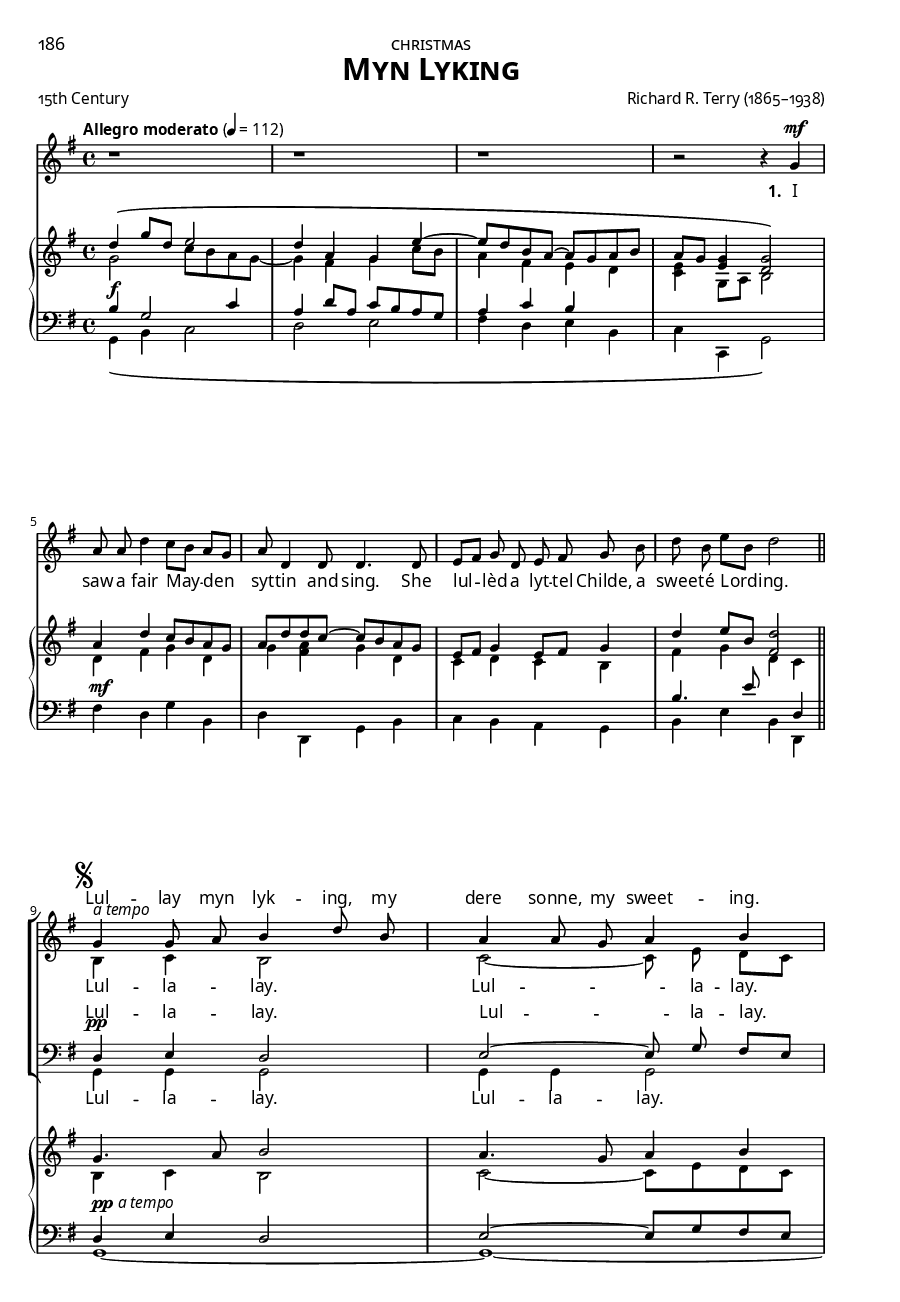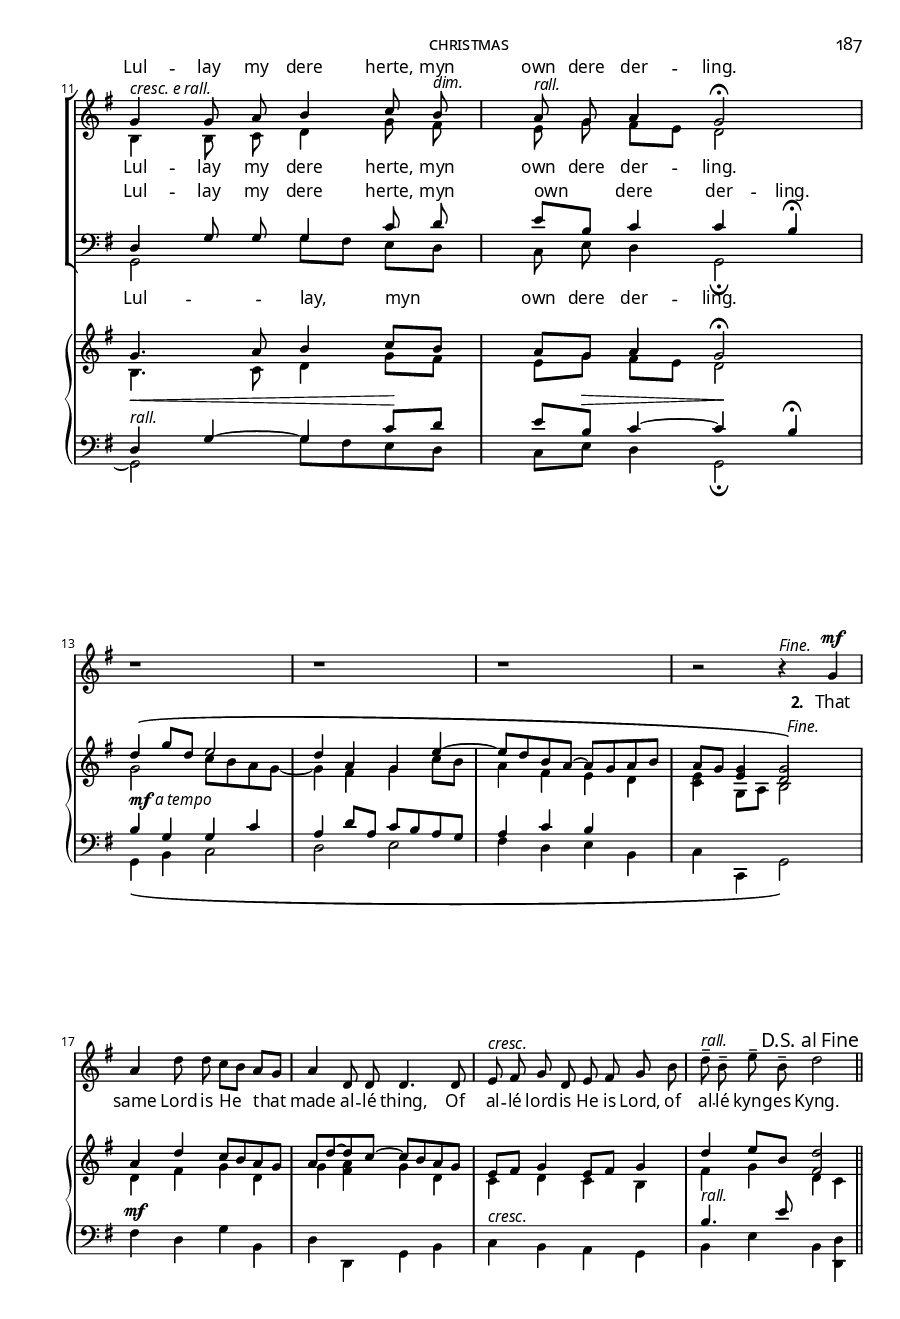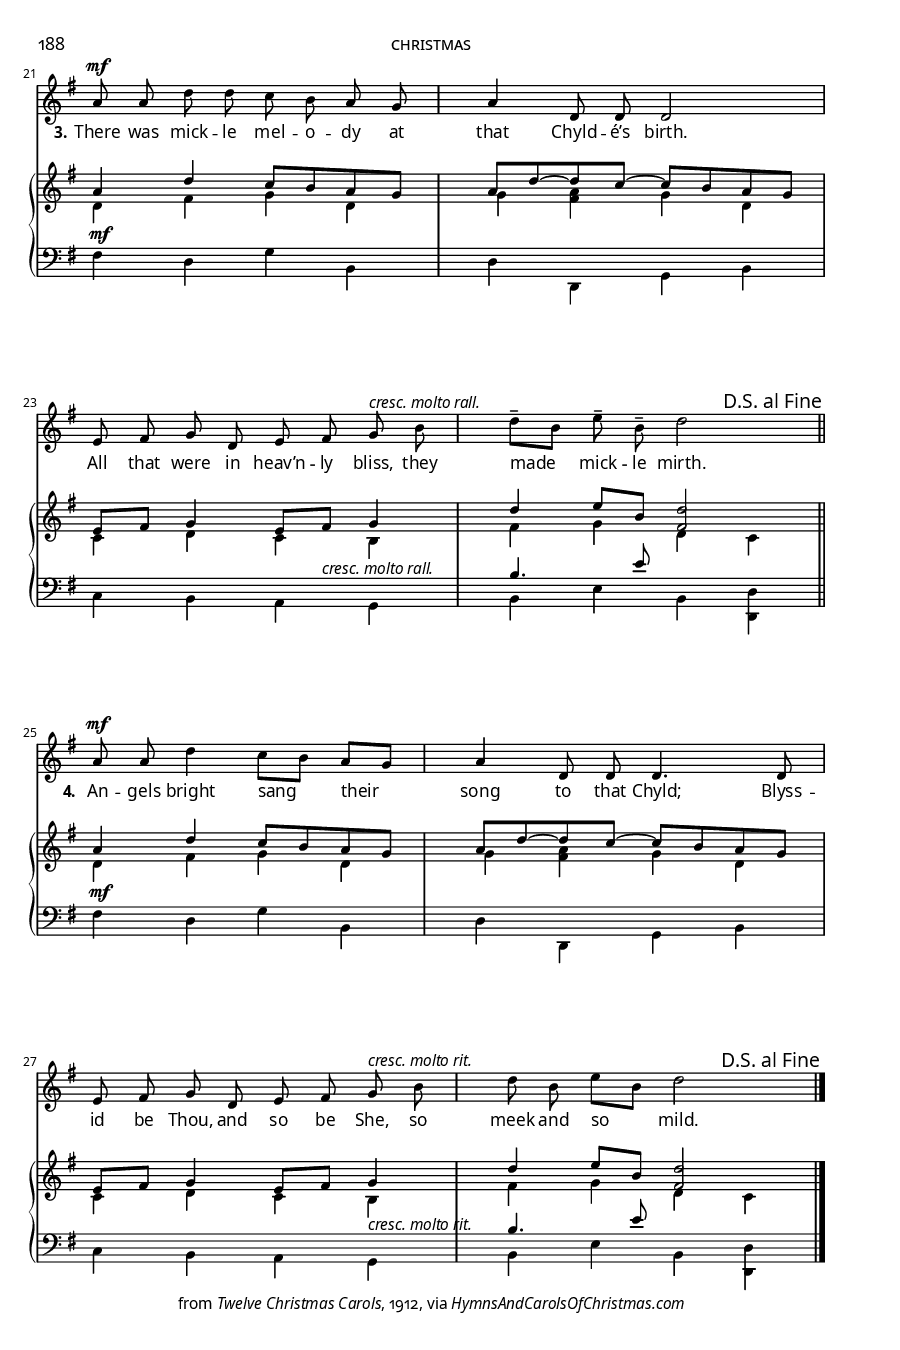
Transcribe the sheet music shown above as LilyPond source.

\version "2.14.2"
\include "util.ly"
\header {
  title = \markup{\override #'(font-name . "Garamond Premier Pro Semibold"){ \abs-fontsize #15 \smallCapsOldStyle"Myn Lyking"}}
  poet = \markup\oldStyleNum"15th Century"
  composer = \markup\oldStyleNum"Richard R. Terry (1865–1938)"
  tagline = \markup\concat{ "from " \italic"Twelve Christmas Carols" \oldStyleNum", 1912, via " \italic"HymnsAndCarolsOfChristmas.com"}
}
\paper {
  paper-height = 9\in
  paper-width = 6\in
  indent = 0\in
  %system-system-spacing = #'((basic-distance . 10) (padding . 0))
  system-system-spacing =
    #'((basic-distance . 0)
       (minimum-distance . 0)
       (padding . -5)
       (stretchability . 100))
  ragged-last-bottom = ##f
  ragged-bottom = ##f
  two-sided = ##t
  inner-margin = 0.5\in
  outer-margin = 0.25\in
  top-margin = 0.25\in
  bottom-margin = 0.25\in
  first-page-number = #186
  print-first-page-number = ##t
  headerLine = \markup{\override #'(font-name . "Garamond Premier Pro") \smallCapsOldStyle"christmas"}
  oddHeaderMarkup = \markup\fill-line{
     \override #'(font-name . "Garamond Premier Pro")\abs-fontsize #8.5
     \combine 
        \fill-line{"" \on-the-fly #print-page-number-check-first
        \oldStylePageNum""
        }
        \fill-line{\headerLine}
  }
  evenHeaderMarkup = \markup {
     \override #'(font-name . "Garamond Premier Pro")\abs-fontsize #8.5
     \combine
        \on-the-fly #print-page-number-check-first
        \oldStylePageNum""
        \fill-line{\headerLine}
  }
}
#(set-global-staff-size 13.5) \paper{ #(define fonts (make-pango-font-tree "GoudyOlSt BT" "Garamond Premier Pro" "Garamond Premier Pro" (/ 13.5 20))) }
global = {
  \key g \major
  \time 4/4
  \autoBeamOff
  \override DynamicLineSpanner #'staff-padding = #0.0
  \override DynamicLineSpanner #'Y-extent = #'(-0 . 0)
  \mergeDifferentlyHeadedOn
  \mergeDifferentlyDottedOn
}
verseRests = { r1 | r1 | r1 | r2 r4 }
verseRestsII = { r1 | r1 | r1 | r2 r4^\markup\italic"Fine." }
verseMusic = \relative c'' {
  g4^\mf |
  
  a8 a d4 c8[ b] a[ g] |
  a d,4 d8 d4. d8 |
  e[ fis] g d e fis g b |
  d b e[ b] d2 \bar "||" \break
}
verseMusicII = \relative c'' {
  g4^\mf |
  
  a4 d8 d c8[ b] a[ g] |
  a4 d,8 d d4. d8 |
  e^\markup\italic"cresc." fis g d e fis g b |
  d--^\markup\italic"rall." b-- e-- b-- d2 \bar "||" 
  \once \override Score.RehearsalMark #'break-visibility = #end-of-line-visible
  \once \override Score.RehearsalMark #'self-alignment-X = #RIGHT
  \mark "D.S. al Fine"
  \break 
  
  a8^\mf a d d c8 b a g |
  a4 d,8 d d2 |
  e8 fis g d e fis g^\markup\italic"cresc. molto rall." b |
  d[-- b] e-- b-- d2 \bar "||"
  \once \override Score.RehearsalMark #'break-visibility = #end-of-line-visible
  \once \override Score.RehearsalMark #'self-alignment-X = #RIGHT
  \mark "D.S. al Fine"
  \break 
  
  a8^\mf a d4 c8[ b] a[ g] |
  a4 d,8 d d4. d8 |
  e fis g d e fis g^\markup\italic"cresc. molto rit." b |
  d b e[ b] d2 \bar "|."
  \once \override Score.RehearsalMark #'break-visibility = #end-of-line-visible
  \once \override Score.RehearsalMark #'self-alignment-X = #RIGHT
  \mark "D.S. al Fine"
}

sopMusic = \relative c'' {
  \mark \markup { \musicglyph #"scripts.segno" }
  g4^\markup\italic"a tempo" g8 a b4 d8 b |
  a4 a8 g a4 b |
  g^\markup\italic"cresc. e rall." g8 a b4 c8 b^\markup\italic"dim." |
  a^\markup\italic"rall." g a4 g2\fermata \break
}
verseWords = \lyricmode {
  \set stanza = #"1. "
  I saw a fair May -- den syt -- tin and sing.
  She lul -- lèd a lyt -- tel Childe, a swee -- té Lord -- ing.
  
  \repeat unfold 21 {\skip1}
  \set stanza = #"2. "
  That same Lord is He that made al -- lé thing,
  Of al -- lé lord -- is He is Lord, of al -- lé kyng -- es Kyng.
  
%8.5x11g  \override LyricText #'font-size = #0.8
  \set stanza = #"3."
  There was mick -- le mel -- o -- dy at that Chyld -- é’s birth.
  All that were in heav’n -- ly bliss, they made mick -- le mirth.
  
%8.5x11g  \override LyricText #'font-size = #1.3
  \set stanza = #"4. "
  An -- gels bright sang their song to that Chyld;
  Blyss -- id be Thou, and so be She, so meek and so mild.
}
sopWords = \lyricmode {
  \repeat unfold 22 {\skip1}
  Lul -- lay myn lyk -- ing, my dere sonne, my sweet -- ing.
  Lul -- lay my dere herte, myn own dere der -- ling.
}

altoMusic = \relative c' {
  b4 c b2 |
  c~ c8 e d[ c] |
  b4 b8 c d4 g8 fis |
  e g fis[ e] d2
}
altoWords = \lyricmode {
  Lul -- la -- lay.
  Lul -- la -- lay.
  Lul -- lay my dere herte, myn own dere der -- ling.
}
altoWordsII = \lyricmode {
%\markup\italic
  \set stanza = #"2. "
  \set ignoreMelismata = ##t
}
altoWordsIII = \lyricmode {
  \set stanza = #"3. "
  \set ignoreMelismata = ##t
}
altoWordsIV = \lyricmode {
  \set stanza = #"4. "
  \set ignoreMelismata = ##t
}
altoWordsV = \lyricmode {
  \set stanza = #"5. "
  \set ignoreMelismata = ##t
}
altoWordsVI = \lyricmode {
  \set stanza = #"6. "
  \set ignoreMelismata = ##t
}
tenorMusic = \relative c' {
  d,4^\pp e d2 |
  e~ e8 g fis[ e] |
  d4 g8 g g4 c8 d |
  e[ b] c4 c b\fermata
}
tenorWords = \lyricmode {
  Lul -- la -- lay.
  Lul -- la -- lay.
  Lul -- lay my dere herte, myn own dere der -- ling.
}

bassMusic = \relative c {
  g4 g g2 |
  g4 g g2 |
  g2 g'8[ fis] e[ d] |
  c e d4 g,2\fermata
}
bassWords = \lyricmode {
  Lul -- la -- lay.
  Lul -- la -- lay.
  Lul -- lay, myn own dere der -- ling.
}

chorusRests = { s1*8 }

pianoRH = \relative c' {
  << \new Voice { \voiceOne 
                  d'4\( g8[ d] e2 |
                  d4 a g e'~ |
                  e8[ d b a]~ a[ g a b] |
                  a[ g] <g e>4 <g d>2\) |
                  
                  a4 d c8[ b a g] |
                  a[ d d c]~ c[ b a g] |
                  e[ fis] g4 e8[ fis] g4 |
                  d' e8[ b] <d fis,>2 |
                  
                  g,4. a8 b2 |
                  a4. g8 a4 b |
                  g4. a8 b4 c8[ b] |
                  a[ g] a4 g2\fermata |
                  
                  
                  d'4\( g8[ d] e2 |
                  d4 a g e'~ |
                  e8[ d b a]~ a[ g a b] |
                  a[ g] <g e>4 <g d>2\) |
                  
                  a4 d c8[ b a g] |
                  a[ d~ d c]~ c[ b a g] |
                  e[ fis] g4 e8[ fis] g4 |
                  d' e8[ b] <d fis,>2 |
                  
                  a4 d c8[ b a g] |
                  a[ d~ d c]~ c[ b a g] |
                  e[ fis] g4 e8[ fis] g4 |
                  d' e8[ b] <d fis,>2 |
                  
                  a4 d c8[ b a g] |
                  a[ d~ d c]~ c[ b a g] |
                  e[ fis] g4 e8[ fis] g4 |
                  d' e8[ b] <d fis,>2 |
                }
     \new Voice { \voiceTwo
                  g,2 c8[ b a g]~ |
                  g4 fis g c8[ b] |
                  a4 fis e d |
                  <c e> g8[ a] b2 |
                  
                  d4 fis g d |
                  g <a fis> g d |
                  c d c b |
                  fis' g d c |
                  
                  b c b2 |
                  c~ c8[ e d c] |
                  b4. c8 d4 g8[ fis] |
                  e[ g] fis[ e] d2 |
                  
                  
                  g2 c8[ b a g]~ |
                  g4 fis g c8[ b] |
                  a4 fis e d |
                  <c e> g8[ a] << b2 { s16 s4..^\markup\italic"Fine."} >> |
                  
                  d4 fis g d |
                  g <a fis> g d |
                  c d c b |
                  fis' g d c |
                  
                  d4 fis g d |
                  g <a fis> g d |
                  c d c b |
                  fis' g d c |
                  
                  d4 fis g d |
                  g <a fis> g d |
                  c d c b |
                  fis' g d c |
                }
  >>
}
pianoLH = \relative c' {
  << \new Voice { \voiceOne 
                  b4^\f g2 c4 |
                  a d8[ a] c[ b a g] |
                  a4 c b s |
                  s1 |
                  
                  s1^\mf |
                  s1 |
                  s1 |
                  b4. e8 s4 d,4 |
                  
                  d4^\markup{\dynamic"pp" \italic "a tempo"} e d2 |
                  e2~ e8[ g fis e] |
                  d4^\markup\italic"rall."^\< g~ g c8[\! d] |
                  e[ b]^\> c4~ c\! b\fermata |
                  
                  
                  b4^\markup{\dynamic"mf" \italic"a tempo"} g4 g c |
                  a d8[ a] c[ b a g] |
                  a4 c b s |
                  s2. s4 |
                  
                  s1^\mf |
                  s1 |
                  s1^\markup\italic"cresc." |
                  b4.^\markup\italic"rall." e8 s2 |
                  
                  s1^\mf |
                  s1 |
                  s2 s8 s4.^\markup\italic"cresc. molto rall." |
                  b4. e8 s2 |
                  
                  s1^\mf |
                  s1 |
                  s2 s4 s^\markup\italic"cresc. molto rit." |
                  b4. e8 s2 |
                }
     \new Voice { \voiceTwo
                  g,,4\( b c2 |
                  d e |
                  fis4 d e b |
                  c c, g'2\) |
                  
                  fis'4 d g b, |
                  d d, g  b |
                  c b a g |
                  b e b d, |
                  
                  g1~ |
                  g~ |
                  g2 g'8[ fis e d] |
                  c[ e] d4 g,2\fermata
                  
                  
                  g4\( b c2 |
                  d e |
                  fis4 d e b |
                  c c, g'2\) |
                  
                  fis'4 d g b, |
                  d d, g  b |
                  c b a g |
                  b e b <d d,> |
                  
                  fis4 d g b, |
                  d d, g  b |
                  c b a g |
                  b e b <d d,> |
                  
                  fis4 d g b, |
                  d d, g  b |
                  c b a g |
                  b e b <d d,> |
                }
  >>
}

\score {
  <<
   \new ChoirStaff <<
    \new Staff = women <<
      \new Voice = "sopranos" { \global \tempo "Allegro moderato" 4 = 112 \verseRests \verseMusic \voiceOne \sopMusic \oneVoice \verseRestsII \verseMusicII }
      \new Voice = "altos" { \voiceTwo \global \chorusRests \altoMusic }
    >>
    \new Lyrics \with { alignAboveContext = #"women" \override VerticalAxisGroup #'nonstaff-relatedstaff-spacing = #'((basic-distance . 1))} \lyricsto "sopranos" \sopWords
    \new Lyrics = "altosVI"  \with { alignBelowContext = #"women"} \lyricsto "altos" \altoWordsVI
    \new Lyrics = "altosV"  \with { alignBelowContext = #"women"} \lyricsto "altos" \altoWordsV
    \new Lyrics = "altosIV"  \with { alignBelowContext = #"women"} \lyricsto "altos" \altoWordsIV
    \new Lyrics = "altosIII"  \with { alignBelowContext = #"women"} \lyricsto "altos" \altoWordsIII
    \new Lyrics = "altosII"  \with { alignBelowContext = #"women"} \lyricsto "altos" \altoWordsII
    \new Lyrics = "altos"  \with { alignBelowContext = #"women"} \lyricsto "altos" \altoWords
    \context Lyrics = "altos" \lyricsto "sopranos" \verseWords
   \new Staff = men <<
      \clef bass
      \new Voice = "tenors" { \voiceOne \global \chorusRests \tenorMusic }
      \new Voice = "basses" { \voiceTwo \global \chorusRests \bassMusic }
    >>
    \new Lyrics \with { alignAboveContext = #"men" \override VerticalAxisGroup #'nonstaff-relatedstaff-spacing = #'((basic-distance . 1)) } \lyricsto "tenors" \tenorWords
    \new Lyrics \with { alignBelowContext = #"men" \override VerticalAxisGroup #'nonstaff-relatedstaff-spacing = #'((basic-distance . 1)) } \lyricsto "basses" \bassWords
  >>
    \new PianoStaff << \new Staff { \global \new Voice { \pianoRH } } \new Staff { \global \clef "bass" \pianoLH } >>
  >>
  \layout {
    \context {
      \Score
      \override SpacingSpanner #'base-shortest-duration = #(ly:make-moment 1 2)
      \override SpacingSpanner #'common-shortest-duration = #(ly:make-moment 1 2)
    }
    \context {
      % Remove all empty staves
      \Staff \RemoveEmptyStaves \override VerticalAxisGroup #'remove-first = ##t
    }
  }
  \midi {
    %\tempo 4 = 90
    \set Staff.midiInstrument = "flute"
  
    \context {
      \Voice
      \remove "Dynamic_performer"
    }
  }
}
